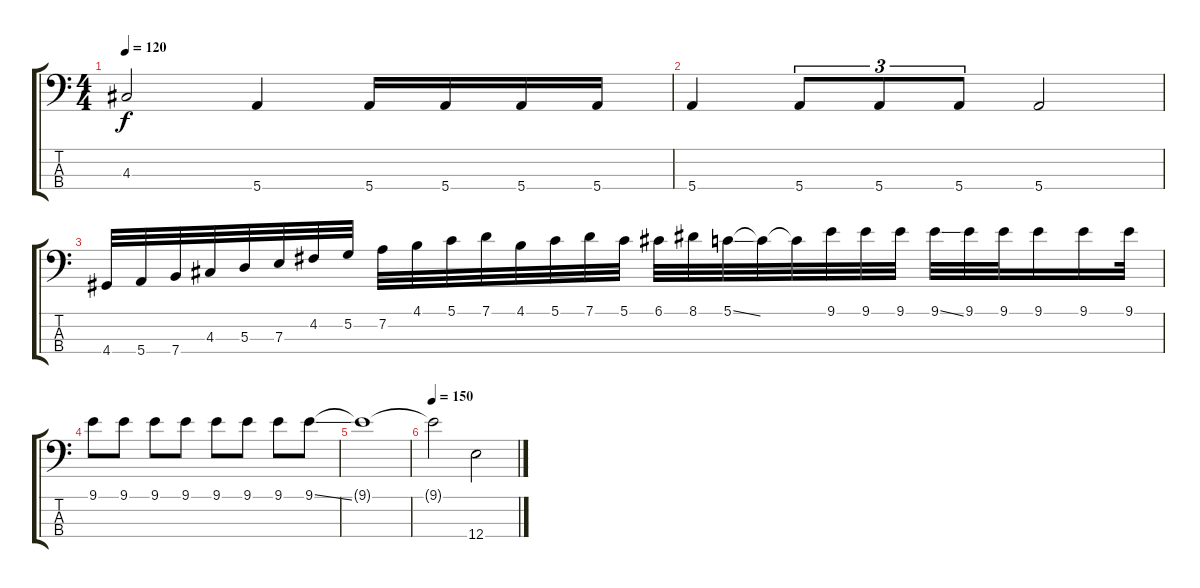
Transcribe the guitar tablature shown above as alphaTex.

\track "" {instrument electricbassfinger}
\staff {score tabs}
\tuning (G2 D2 A1 E1) {hide}
\ts (4 4)
\tempo 120
\clef f4
\ks c
4.3.2{dy f} 5.4.4 5.4.16 5.4.16 5.4.16 5.4.16 |
5.4.4 5.4.8{tu (3 2)} 5.4.8{tu (3 2)} 5.4.8{tu (3 2)} 5.4.2 |
4.4.32 5.4.32 7.4.32 4.3.32 5.3.32 7.3.32 4.2.32 5.2.32 7.2.32 4.1.32 5.1.32 7.1.32 4.1.32 5.1.32 7.1.32 5.1.32 6.1.32 8.1.32 5.1{ss}.32 5.1{t}.32 5.1{t}.32 9.1.32 9.1.32 9.1.32 9.1{ss}.32 9.1.32 9.1.32 9.1.16 9.1.16 9.1.32 |
9.1.8 9.1.8 9.1.8 9.1.8 9.1.8 9.1.8 9.1.8 9.1{ss}.8 |
9.1{t}.1 |
\tempo 150
9.1{t}.2 12.4.2
